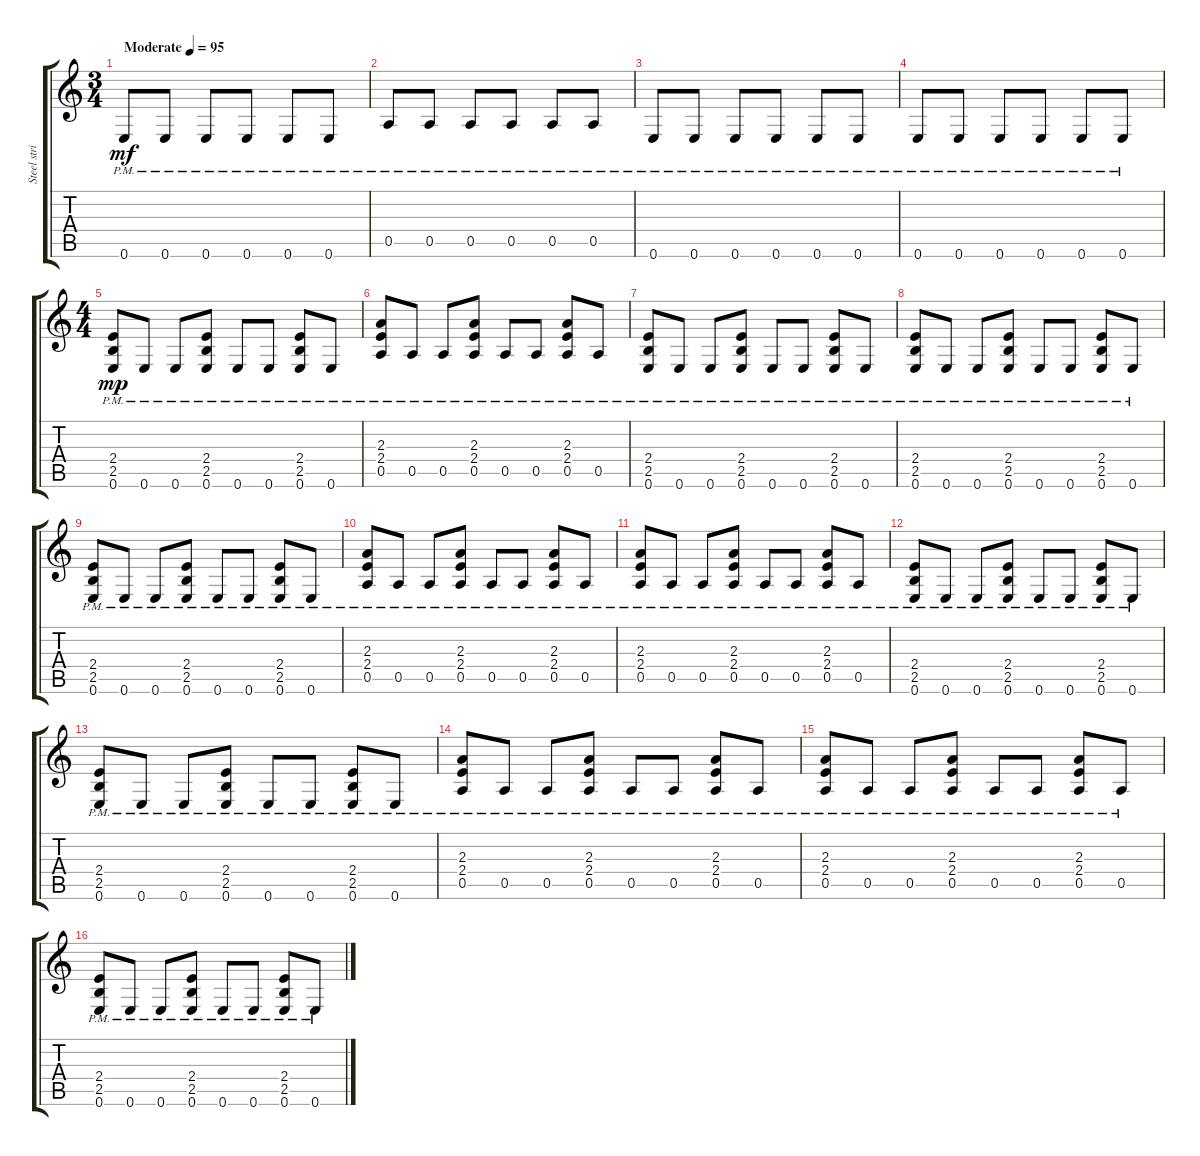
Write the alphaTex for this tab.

\track ("Steel string" "Steel stri") {instrument acousticguitarsteel}
\staff {score tabs}
\tuning (E4 B3 G3 D3 A2 E2) {hide}
\ts (3 4)
\tempo (95 "Moderate")
\clef g2
\ks c
0.6{pm}.8{dy mf instrument acousticguitarsteel} 0.6{pm}.8 0.6{pm}.8 0.6{pm}.8 0.6{pm}.8 0.6{pm}.8 |
0.5{pm}.8 0.5{pm}.8 0.5{pm}.8 0.5{pm}.8 0.5{pm}.8 0.5{pm}.8 |
0.6{pm}.8 0.6{pm}.8 0.6{pm}.8 0.6{pm}.8 0.6{pm}.8 0.6{pm}.8 |
0.6{pm}.8 0.6{pm}.8 0.6{pm}.8 0.6{pm}.8 0.6{pm}.8 0.6{pm}.8 |
\ts (4 4)
(2.4{pm} 2.5{pm} 0.6{pm}).8{dy mp} 0.6{pm}.8 0.6{pm}.8 (2.4{pm} 2.5{pm} 0.6{pm}).8 0.6{pm}.8 0.6{pm}.8 (2.4{pm} 2.5{pm} 0.6{pm}).8 0.6{pm}.8 |
(2.3{pm} 2.4{pm} 0.5{pm}).8 0.5{pm}.8 0.5{pm}.8 (2.3{pm} 2.4{pm} 0.5{pm}).8 0.5{pm}.8 0.5{pm}.8 (2.3{pm} 2.4{pm} 0.5{pm}).8 0.5{pm}.8 |
(2.4{pm} 2.5{pm} 0.6{pm}).8 0.6{pm}.8 0.6{pm}.8 (2.4{pm} 2.5{pm} 0.6{pm}).8 0.6{pm}.8 0.6{pm}.8 (2.4{pm} 2.5{pm} 0.6{pm}).8 0.6{pm}.8 |
(2.4{pm} 2.5{pm} 0.6{pm}).8 0.6{pm}.8 0.6{pm}.8 (2.4{pm} 2.5{pm} 0.6{pm}).8 0.6{pm}.8 0.6{pm}.8 (2.4{pm} 2.5{pm} 0.6{pm}).8 0.6{pm}.8 |
(2.4{pm} 2.5{pm} 0.6{pm}).8 0.6{pm}.8 0.6{pm}.8 (2.4{pm} 2.5{pm} 0.6{pm}).8 0.6{pm}.8 0.6{pm}.8 (2.4{pm} 2.5{pm} 0.6{pm}).8 0.6{pm}.8 |
(2.3{pm} 2.4{pm} 0.5{pm}).8 0.5{pm}.8 0.5{pm}.8 (2.3{pm} 2.4{pm} 0.5{pm}).8 0.5{pm}.8 0.5{pm}.8 (2.3{pm} 2.4{pm} 0.5{pm}).8 0.5{pm}.8 |
(2.3{pm} 2.4{pm} 0.5{pm}).8 0.5{pm}.8 0.5{pm}.8 (2.3{pm} 2.4{pm} 0.5{pm}).8 0.5{pm}.8 0.5{pm}.8 (2.3{pm} 2.4{pm} 0.5{pm}).8 0.5{pm}.8 |
(2.4{pm} 2.5{pm} 0.6{pm}).8 0.6{pm}.8 0.6{pm}.8 (2.4{pm} 2.5{pm} 0.6{pm}).8 0.6{pm}.8 0.6{pm}.8 (2.4{pm} 2.5{pm} 0.6{pm}).8 0.6{pm}.8 |
(2.4{pm} 2.5{pm} 0.6{pm}).8 0.6{pm}.8 0.6{pm}.8 (2.4{pm} 2.5{pm} 0.6{pm}).8 0.6{pm}.8 0.6{pm}.8 (2.4{pm} 2.5{pm} 0.6{pm}).8 0.6{pm}.8 |
(2.3{pm} 2.4{pm} 0.5{pm}).8 0.5{pm}.8 0.5{pm}.8 (2.3{pm} 2.4{pm} 0.5{pm}).8 0.5{pm}.8 0.5{pm}.8 (2.3{pm} 2.4{pm} 0.5{pm}).8 0.5{pm}.8 |
(2.3{pm} 2.4{pm} 0.5{pm}).8 0.5{pm}.8 0.5{pm}.8 (2.3{pm} 2.4{pm} 0.5{pm}).8 0.5{pm}.8 0.5{pm}.8 (2.3{pm} 2.4{pm} 0.5{pm}).8 0.5{pm}.8 |
(2.4{pm} 2.5{pm} 0.6{pm}).8 0.6{pm}.8 0.6{pm}.8 (2.4{pm} 2.5{pm} 0.6{pm}).8 0.6{pm}.8 0.6{pm}.8 (2.4{pm} 2.5{pm} 0.6{pm}).8 0.6{pm}.8
